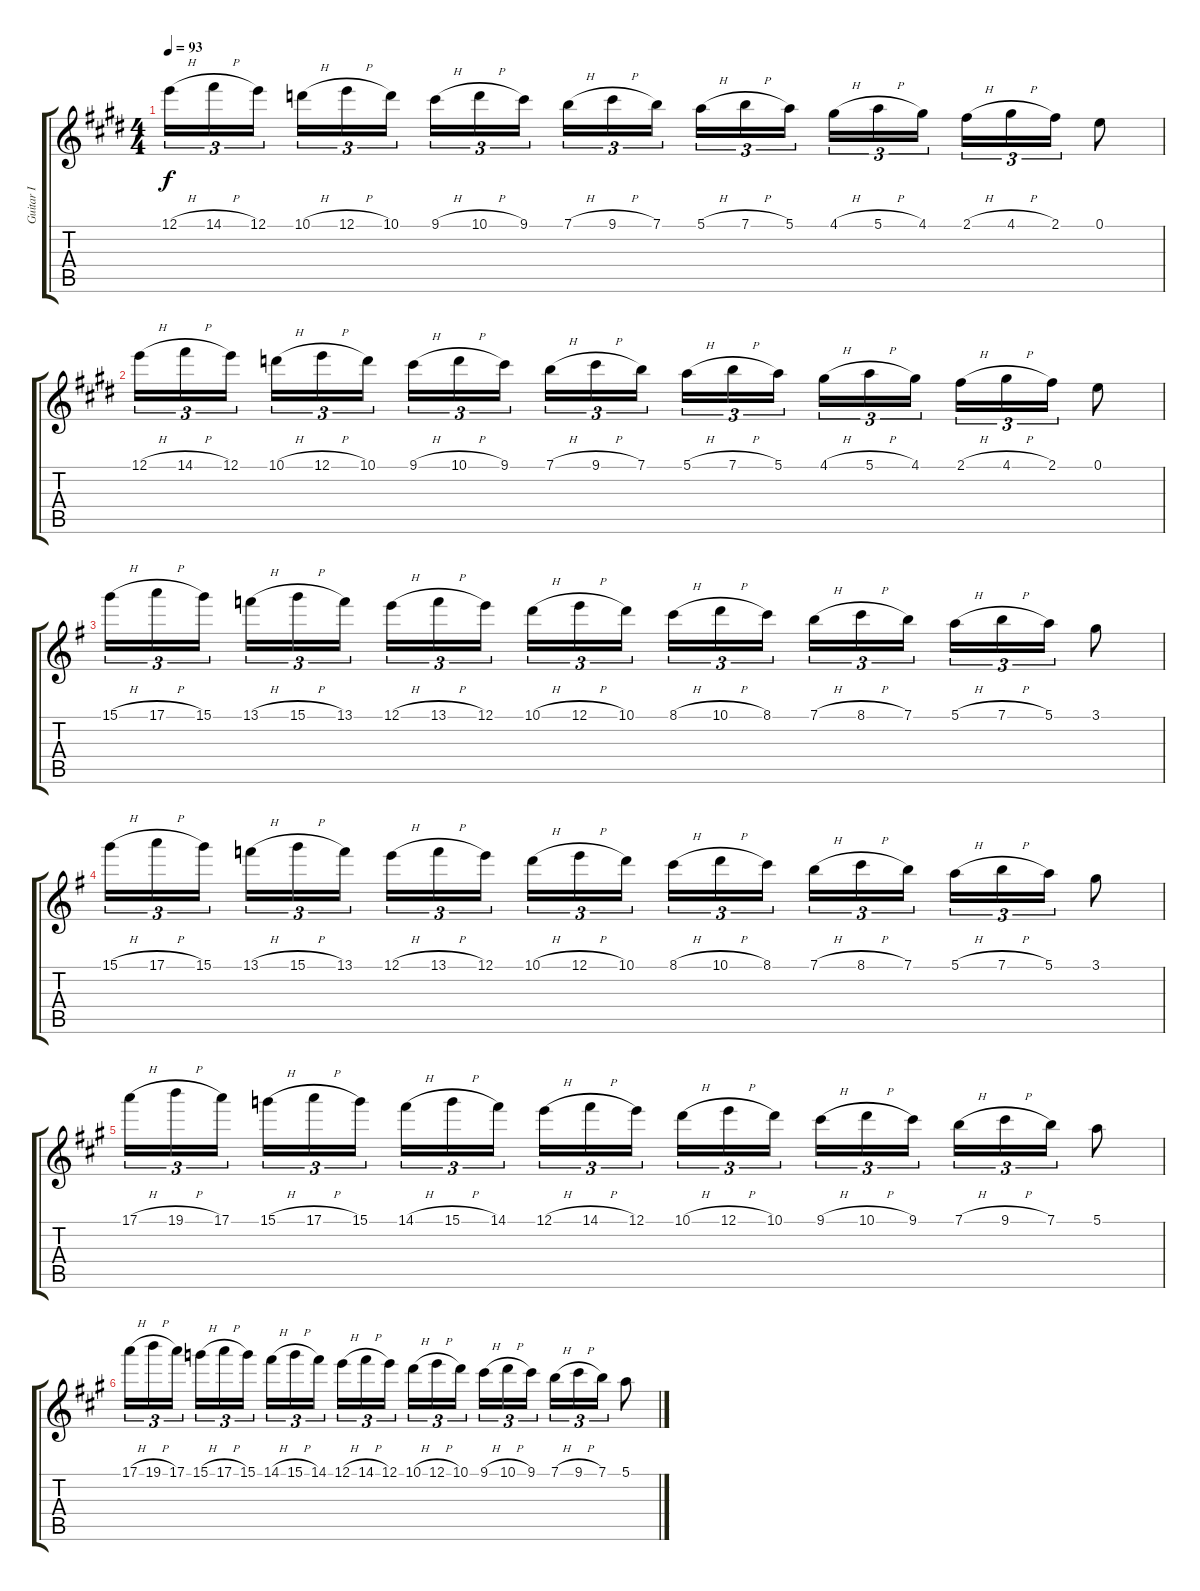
\track ("Guitar I" "Guitar I") {instrument distortionguitar}
\staff {score tabs}
\tuning (E4 B3 G3 D3 A2 E2) {hide}
\ts (4 4)
\tempo 93
\clef g2
\ks e
12.1{h}.16{tu (3 2) dy f volume 12} 14.1{h}.16{tu (3 2)} 12.1.16{tu (3 2) beam splitsecondary} 10.1{h}.16{tu (3 2)} 12.1{h}.16{tu (3 2)} 10.1.16{tu (3 2)} 9.1{h}.16{tu (3 2)} 10.1{h}.16{tu (3 2)} 9.1.16{tu (3 2) beam splitsecondary} 7.1{h}.16{tu (3 2)} 9.1{h}.16{tu (3 2)} 7.1.16{tu (3 2)} 5.1{h}.16{tu (3 2)} 7.1{h}.16{tu (3 2)} 5.1.16{tu (3 2) beam splitsecondary} 4.1{h}.16{tu (3 2)} 5.1{h}.16{tu (3 2)} 4.1.16{tu (3 2)} 2.1{h}.16{tu (3 2)} 4.1{h}.16{tu (3 2)} 2.1.16{tu (3 2)} 0.1.8 |
12.1{h}.16{tu (3 2)} 14.1{h}.16{tu (3 2)} 12.1.16{tu (3 2) beam splitsecondary} 10.1{h}.16{tu (3 2)} 12.1{h}.16{tu (3 2)} 10.1.16{tu (3 2)} 9.1{h}.16{tu (3 2)} 10.1{h}.16{tu (3 2)} 9.1.16{tu (3 2) beam splitsecondary} 7.1{h}.16{tu (3 2)} 9.1{h}.16{tu (3 2)} 7.1.16{tu (3 2)} 5.1{h}.16{tu (3 2)} 7.1{h}.16{tu (3 2)} 5.1.16{tu (3 2) beam splitsecondary} 4.1{h}.16{tu (3 2)} 5.1{h}.16{tu (3 2)} 4.1.16{tu (3 2)} 2.1{h}.16{tu (3 2)} 4.1{h}.16{tu (3 2)} 2.1.16{tu (3 2)} 0.1.8 |
\ks g
15.1{h}.16{tu (3 2) volume 14} 17.1{h}.16{tu (3 2)} 15.1.16{tu (3 2) beam splitsecondary} 13.1{h}.16{tu (3 2)} 15.1{h}.16{tu (3 2)} 13.1.16{tu (3 2)} 12.1{h}.16{tu (3 2)} 13.1{h}.16{tu (3 2)} 12.1.16{tu (3 2) beam splitsecondary} 10.1{h}.16{tu (3 2)} 12.1{h}.16{tu (3 2)} 10.1.16{tu (3 2)} 8.1{h}.16{tu (3 2)} 10.1{h}.16{tu (3 2)} 8.1.16{tu (3 2) beam splitsecondary} 7.1{h}.16{tu (3 2)} 8.1{h}.16{tu (3 2)} 7.1.16{tu (3 2)} 5.1{h}.16{tu (3 2)} 7.1{h}.16{tu (3 2)} 5.1.16{tu (3 2)} 3.1.8 |
15.1{h}.16{tu (3 2)} 17.1{h}.16{tu (3 2)} 15.1.16{tu (3 2) beam splitsecondary} 13.1{h}.16{tu (3 2)} 15.1{h}.16{tu (3 2)} 13.1.16{tu (3 2)} 12.1{h}.16{tu (3 2)} 13.1{h}.16{tu (3 2)} 12.1.16{tu (3 2) beam splitsecondary} 10.1{h}.16{tu (3 2)} 12.1{h}.16{tu (3 2)} 10.1.16{tu (3 2)} 8.1{h}.16{tu (3 2)} 10.1{h}.16{tu (3 2)} 8.1.16{tu (3 2) beam splitsecondary} 7.1{h}.16{tu (3 2)} 8.1{h}.16{tu (3 2)} 7.1.16{tu (3 2)} 5.1{h}.16{tu (3 2)} 7.1{h}.16{tu (3 2)} 5.1.16{tu (3 2)} 3.1.8 |
\ks a
17.1{h}.16{tu (3 2)} 19.1{h}.16{tu (3 2)} 17.1.16{tu (3 2) beam splitsecondary} 15.1{h}.16{tu (3 2)} 17.1{h}.16{tu (3 2)} 15.1.16{tu (3 2)} 14.1{h}.16{tu (3 2)} 15.1{h}.16{tu (3 2)} 14.1.16{tu (3 2) beam splitsecondary} 12.1{h}.16{tu (3 2)} 14.1{h}.16{tu (3 2)} 12.1.16{tu (3 2)} 10.1{h}.16{tu (3 2)} 12.1{h}.16{tu (3 2)} 10.1.16{tu (3 2) beam splitsecondary} 9.1{h}.16{tu (3 2)} 10.1{h}.16{tu (3 2)} 9.1.16{tu (3 2)} 7.1{h}.16{tu (3 2)} 9.1{h}.16{tu (3 2)} 7.1.16{tu (3 2)} 5.1.8 |
17.1{h}.16{tu (3 2)} 19.1{h}.16{tu (3 2)} 17.1.16{tu (3 2) beam splitsecondary} 15.1{h}.16{tu (3 2)} 17.1{h}.16{tu (3 2)} 15.1.16{tu (3 2)} 14.1{h}.16{tu (3 2)} 15.1{h}.16{tu (3 2)} 14.1.16{tu (3 2) beam splitsecondary} 12.1{h}.16{tu (3 2)} 14.1{h}.16{tu (3 2)} 12.1.16{tu (3 2)} 10.1{h}.16{tu (3 2)} 12.1{h}.16{tu (3 2)} 10.1.16{tu (3 2) beam splitsecondary} 9.1{h}.16{tu (3 2)} 10.1{h}.16{tu (3 2)} 9.1.16{tu (3 2)} 7.1{h}.16{tu (3 2)} 9.1{h}.16{tu (3 2)} 7.1.16{tu (3 2)} 5.1.8
